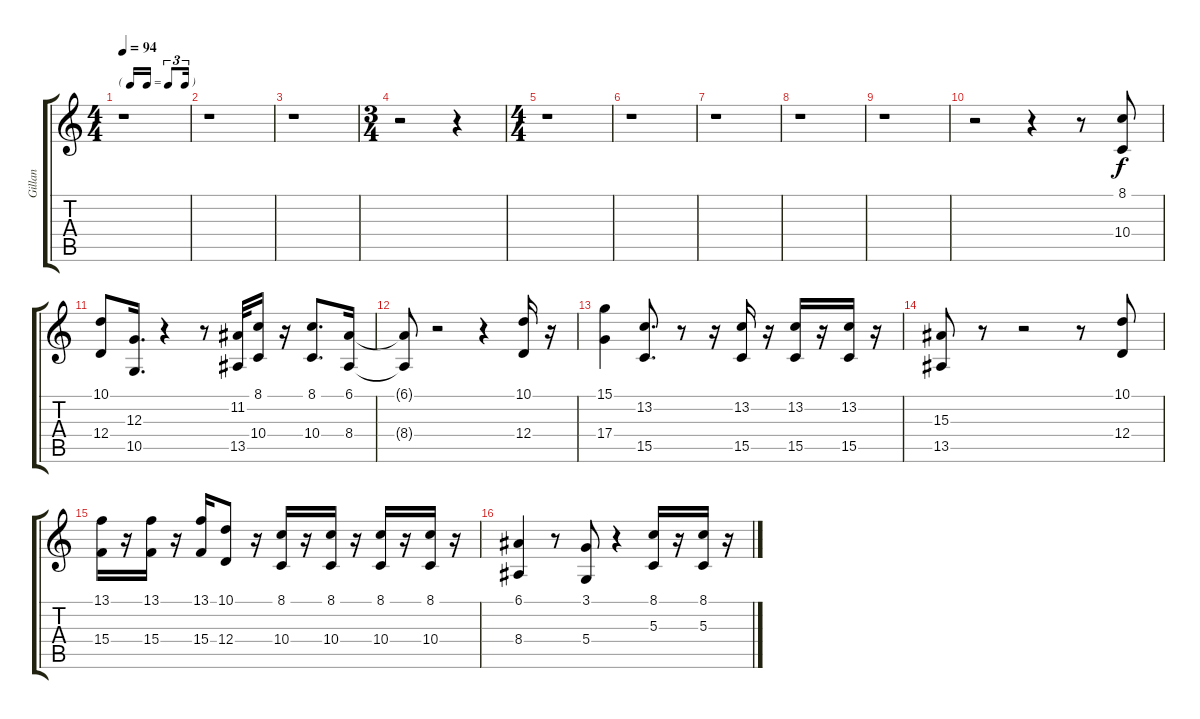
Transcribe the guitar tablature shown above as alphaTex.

\track ("Gillan" "Gillan") {instrument lead6voice}
\staff {score tabs}
\tuning (E4 B3 G3 D3 A2 E2) {hide}
\ts (4 4)
\tf triplet16th
\tempo 94
\clef g2
\ks c
r.1{dy f} |
r.1 |
r.1 |
\ts (3 4)
r.2 r.4 |
\ts (4 4)
r.1 |
r.1 |
r.1 |
r.1 |
r.1 |
r.2 r.4 r.8 (8.1 10.4).8 |
(10.1 12.4).8 (12.3 10.5).16{d} r.4 r.8 (11.2 13.5).32 (8.1 10.4).16 r.16 (8.1 10.4).8{d} (6.1 8.4).16 |
(6.1{t} 8.4{t}).8 r.2 r.4 (10.1 12.4).16 r.16 |
(15.1 17.4).4 (13.2 15.5).8{d} r.8 r.16 (13.2 15.5).16 r.16 (13.2 15.5).16 r.16 (13.2 15.5).16 r.16 |
(15.3 13.5).8 r.8 r.2 r.8 (10.1 12.4).8 |
(13.1 15.4).16 r.16 (13.1 15.4).16 r.16 (13.1 15.4).16 (10.1 12.4).8 r.16 (8.1 10.4).16 r.16 (8.1 10.4).16 r.16 (8.1 10.4).16 r.16 (8.1 10.4).16 r.16 |
(6.1 8.4).4 r.8 (3.1 5.4).8 r.4 (8.1 5.3).16 r.16 (8.1 5.3).16 r.16
